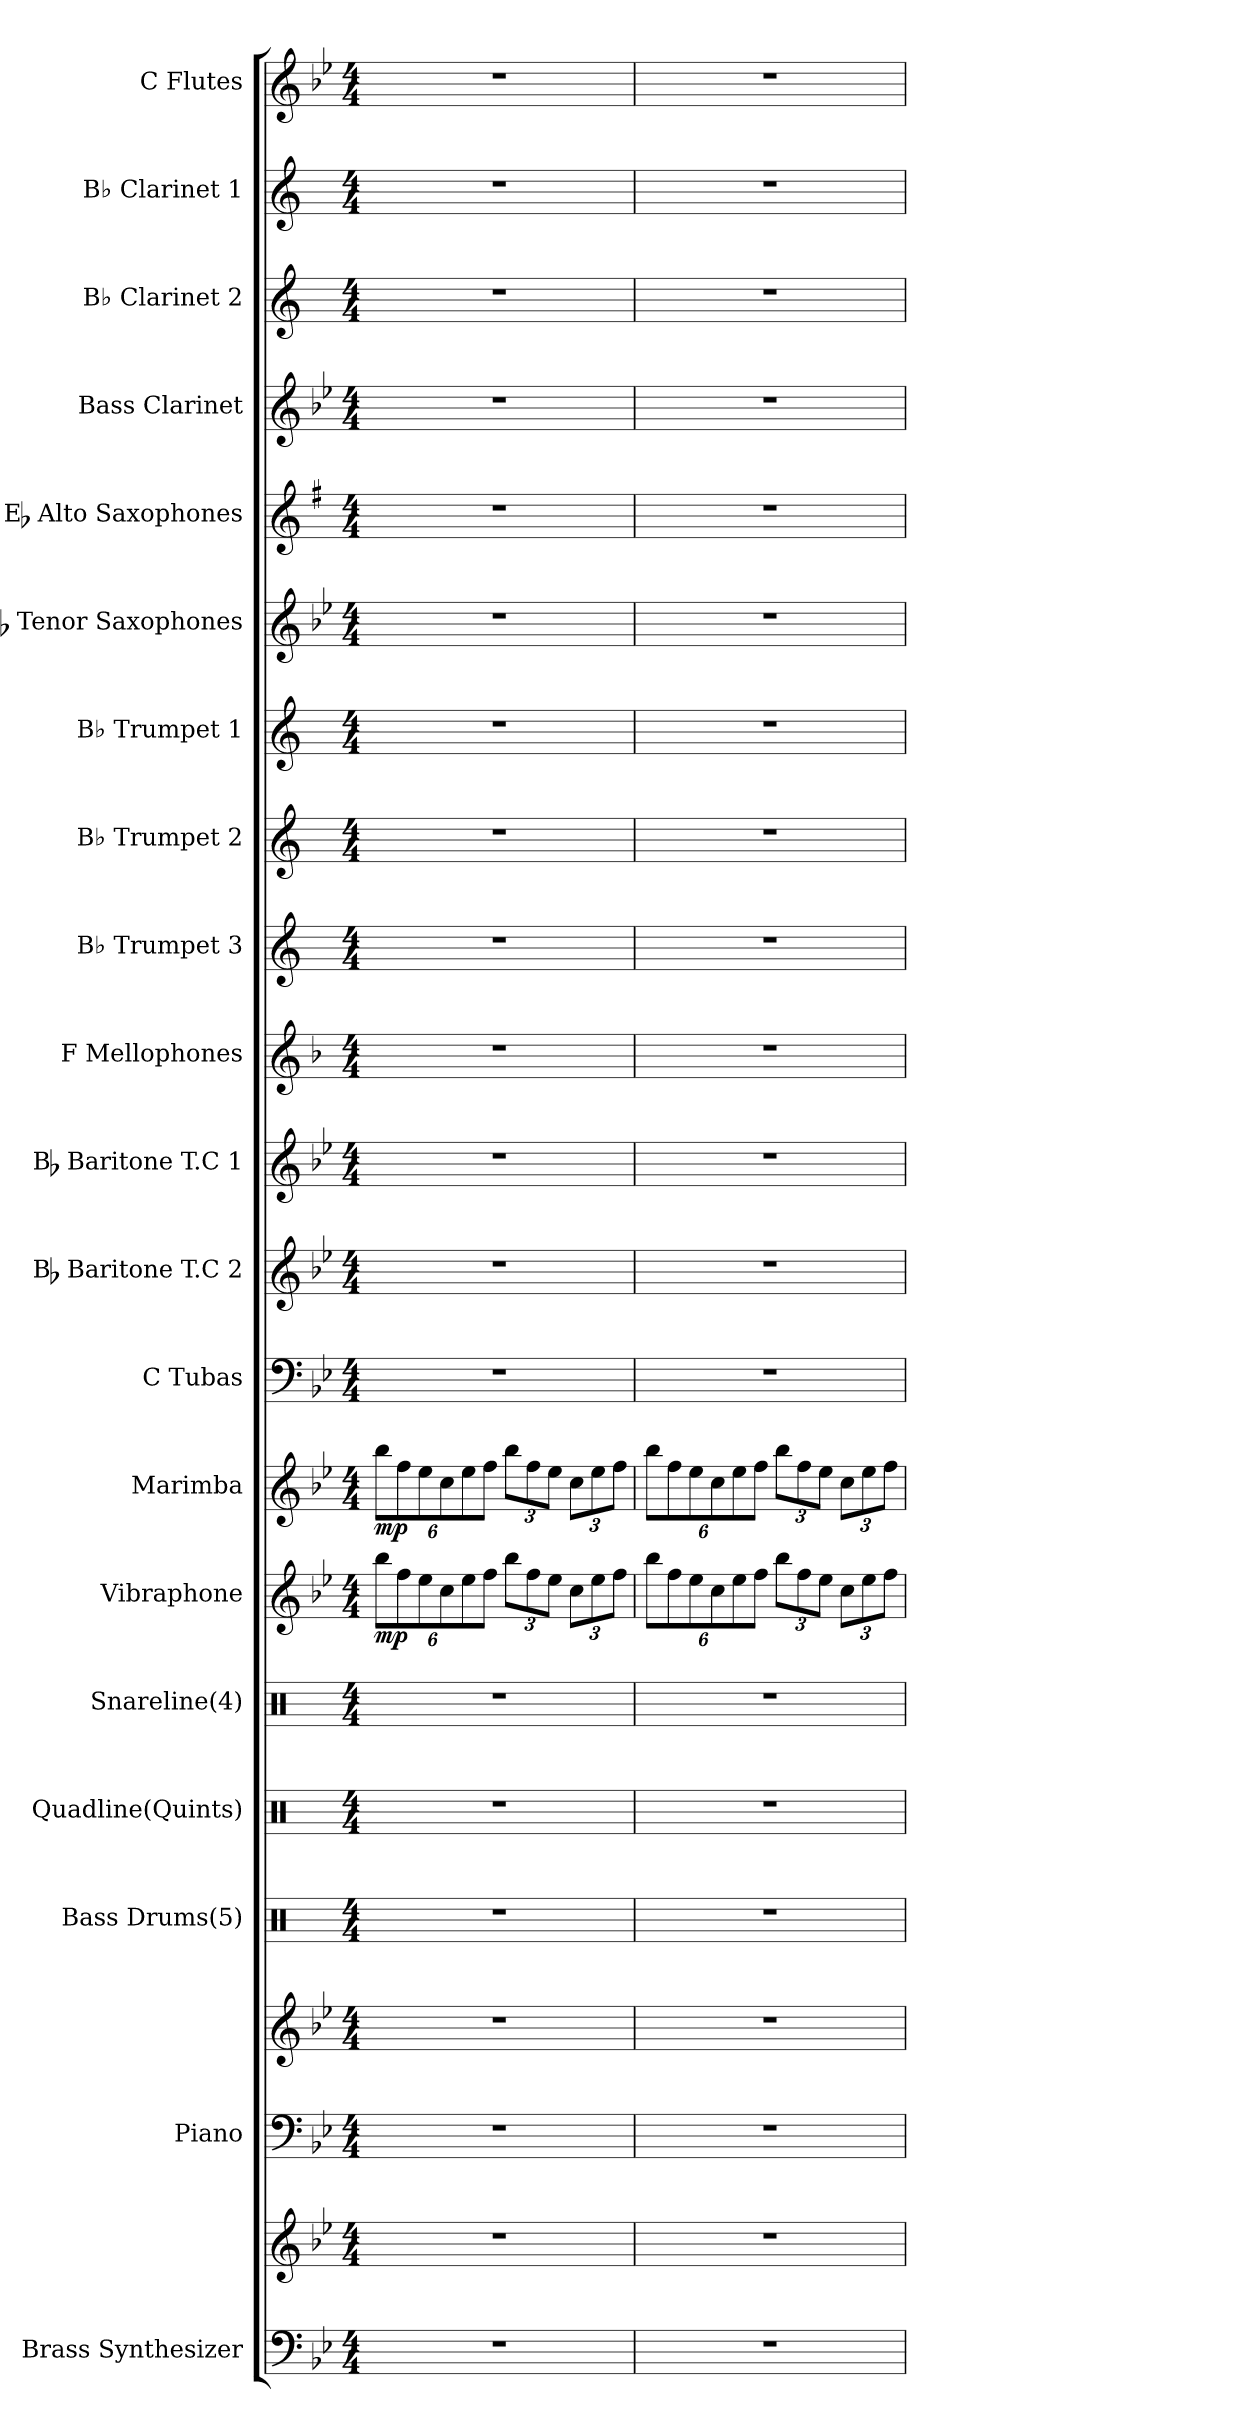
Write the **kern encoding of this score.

**kern	**kern	**kern	**kern	**kern	**kern	**kern	**kern	**dynam	**kern	**dynam	**kern	**kern	**kern	**kern	**kern	**kern	**kern	**kern	**kern	**kern	**kern	**kern	**kern
*part20	*part20	*part19	*part19	*part18	*part17	*part16	*part15	*part15	*part14	*part14	*part13	*part12	*part11	*part10	*part9	*part8	*part7	*part6	*part5	*part4	*part3	*part2	*part1
*staff22	*staff21	*staff20	*staff19	*staff18	*staff17	*staff16	*staff15	*staff15	*staff14	*staff14	*staff13	*staff12	*staff11	*staff10	*staff9	*staff8	*staff7	*staff6	*staff5	*staff4	*staff3	*staff2	*staff1
*I"Brass Synthesizer	*	*I"Piano	*	*I"Bass Drums(5)	*I"Quadline(Quints)	*I"Snareline(4)	*I"Vibraphone	*	*I"Marimba	*	*I"C Tubas	*I"Bb Baritone T.C 2	*I"Bb Baritone T.C 1	*I"F Mellophones	*I"B♭ Trumpet 3	*I"B♭ Trumpet 2	*I"B♭ Trumpet 1	*I"Bb Tenor Saxophones	*I"Eb Alto Saxophones	*I"Bass Clarinet	*I"B♭ Clarinet 2	*I"B♭ Clarinet 1	*I"C Flutes
*I'Synth.	*	*I'Pno.	*	*I'BD	*	*	*	*	*I'Marimba	*	*I'Tubas	*I'Baritone T.C 2	*I'Baritone T.C 1	*I'Mello	*I'B♭ Tpt. 3	*I'B♭ Tpt. 2	*I'B♭ Tpt. 1	*I'Tenor Saxes	*I'Alto Saxes	*I'B. Cl.	*I'B♭ Cl. 2	*I'B♭ Cl. 1	*I'Flutes
*clefF4	*clefG2	*clefF4	*clefG2	*clefX	*clefX	*clefX	*clefG2	*	*clefG2	*	*clefF4	*clefG2	*clefG2	*clefG2	*clefG2	*clefG2	*clefG2	*clefG2	*clefG2	*clefG2	*clefG2	*clefG2	*clefG2
*	*	*	*	*	*	*	*	*	*	*	*	*ITrd8c14	*ITrd8c14	*ITrd4c7	*ITrd1c2	*ITrd1c2	*ITrd1c2	*ITrd8c14	*ITrd5c9	*ITrd8c14	*ITrd1c2	*ITrd1c2	*
*k[b-e-]	*k[b-e-]	*k[b-e-]	*k[b-e-]	*k[]	*k[]	*k[]	*k[b-e-]	*	*k[b-e-]	*	*k[b-e-]	*k[b-e-]	*k[b-e-]	*k[b-e-]	*k[b-e-]	*k[b-e-]	*k[b-e-]	*k[b-e-]	*k[b-e-]	*k[b-e-]	*k[b-e-]	*k[b-e-]	*k[b-e-]
*M4/4	*M4/4	*M4/4	*M4/4	*M4/4	*M4/4	*M4/4	*M4/4	*	*M4/4	*	*M4/4	*M4/4	*M4/4	*M4/4	*M4/4	*M4/4	*M4/4	*M4/4	*M4/4	*M4/4	*M4/4	*M4/4	*M4/4
*MM168	*MM168	*MM168	*MM168	*MM168	*MM168	*MM168	*MM168	*	*MM168	*	*MM168	*MM168	*MM168	*MM168	*MM168	*MM168	*MM168	*MM168	*MM168	*MM168	*MM168	*MM168	*MM168
*	*	*	*	*	*	*	*Xbrackettup	*	*Xbrackettup	*	*	*	*	*	*	*	*	*	*	*	*	*	*
=1	=1	=1	=1	=1	=1	=1	=1	=1	=1	=1	=1	=1	=1	=1	=1	=1	=1	=1	=1	=1	=1	=1	=1
!	!	!	!	!	!	!	!	!LO:DY:b	!	!LO:DY:b	!	!	!	!	!	!	!	!	!	!	!	!	!
1r	1r	1r	1r	1r	1r	1r	12bb-\L	mp	12bb-\L	mp	1r	1r	1r	1r	1r	1r	1r	1r	1r	1r	1r	1r	1r
.	.	.	.	.	.	.	12ff\	.	12ff\	.	.	.	.	.	.	.	.	.	.	.	.	.	.
.	.	.	.	.	.	.	12ee-\	.	12ee-\	.	.	.	.	.	.	.	.	.	.	.	.	.	.
.	.	.	.	.	.	.	12cc\	.	12cc\	.	.	.	.	.	.	.	.	.	.	.	.	.	.
.	.	.	.	.	.	.	12ee-\	.	12ee-\	.	.	.	.	.	.	.	.	.	.	.	.	.	.
.	.	.	.	.	.	.	12ff\J	.	12ff\J	.	.	.	.	.	.	.	.	.	.	.	.	.	.
.	.	.	.	.	.	.	12bb-\L	.	12bb-\L	.	.	.	.	.	.	.	.	.	.	.	.	.	.
.	.	.	.	.	.	.	12ff\	.	12ff\	.	.	.	.	.	.	.	.	.	.	.	.	.	.
.	.	.	.	.	.	.	12ee-\J	.	12ee-\J	.	.	.	.	.	.	.	.	.	.	.	.	.	.
.	.	.	.	.	.	.	12cc\L	.	12cc\L	.	.	.	.	.	.	.	.	.	.	.	.	.	.
.	.	.	.	.	.	.	12ee-\	.	12ee-\	.	.	.	.	.	.	.	.	.	.	.	.	.	.
.	.	.	.	.	.	.	12ff\J	.	12ff\J	.	.	.	.	.	.	.	.	.	.	.	.	.	.
=2	=2	=2	=2	=2	=2	=2	=2	=2	=2	=2	=2	=2	=2	=2	=2	=2	=2	=2	=2	=2	=2	=2	=2
1r	1r	1r	1r	1r	1r	1r	12bb-\L	.	12bb-\L	.	1r	1r	1r	1r	1r	1r	1r	1r	1r	1r	1r	1r	1r
.	.	.	.	.	.	.	12ff\	.	12ff\	.	.	.	.	.	.	.	.	.	.	.	.	.	.
.	.	.	.	.	.	.	12ee-\	.	12ee-\	.	.	.	.	.	.	.	.	.	.	.	.	.	.
.	.	.	.	.	.	.	12cc\	.	12cc\	.	.	.	.	.	.	.	.	.	.	.	.	.	.
.	.	.	.	.	.	.	12ee-\	.	12ee-\	.	.	.	.	.	.	.	.	.	.	.	.	.	.
.	.	.	.	.	.	.	12ff\J	.	12ff\J	.	.	.	.	.	.	.	.	.	.	.	.	.	.
.	.	.	.	.	.	.	12bb-\L	.	12bb-\L	.	.	.	.	.	.	.	.	.	.	.	.	.	.
.	.	.	.	.	.	.	12ff\	.	12ff\	.	.	.	.	.	.	.	.	.	.	.	.	.	.
.	.	.	.	.	.	.	12ee-\J	.	12ee-\J	.	.	.	.	.	.	.	.	.	.	.	.	.	.
.	.	.	.	.	.	.	12cc\L	.	12cc\L	.	.	.	.	.	.	.	.	.	.	.	.	.	.
.	.	.	.	.	.	.	12ee-\	.	12ee-\	.	.	.	.	.	.	.	.	.	.	.	.	.	.
.	.	.	.	.	.	.	12ff\J	.	12ff\J	.	.	.	.	.	.	.	.	.	.	.	.	.	.
=	=	=	=	=	=	=	=	=	=	=	=	=	=	=	=	=	=	=	=	=	=	=	=
*-	*-	*-	*-	*-	*-	*-	*-	*-	*-	*-	*-	*-	*-	*-	*-	*-	*-	*-	*-	*-	*-	*-	*-
